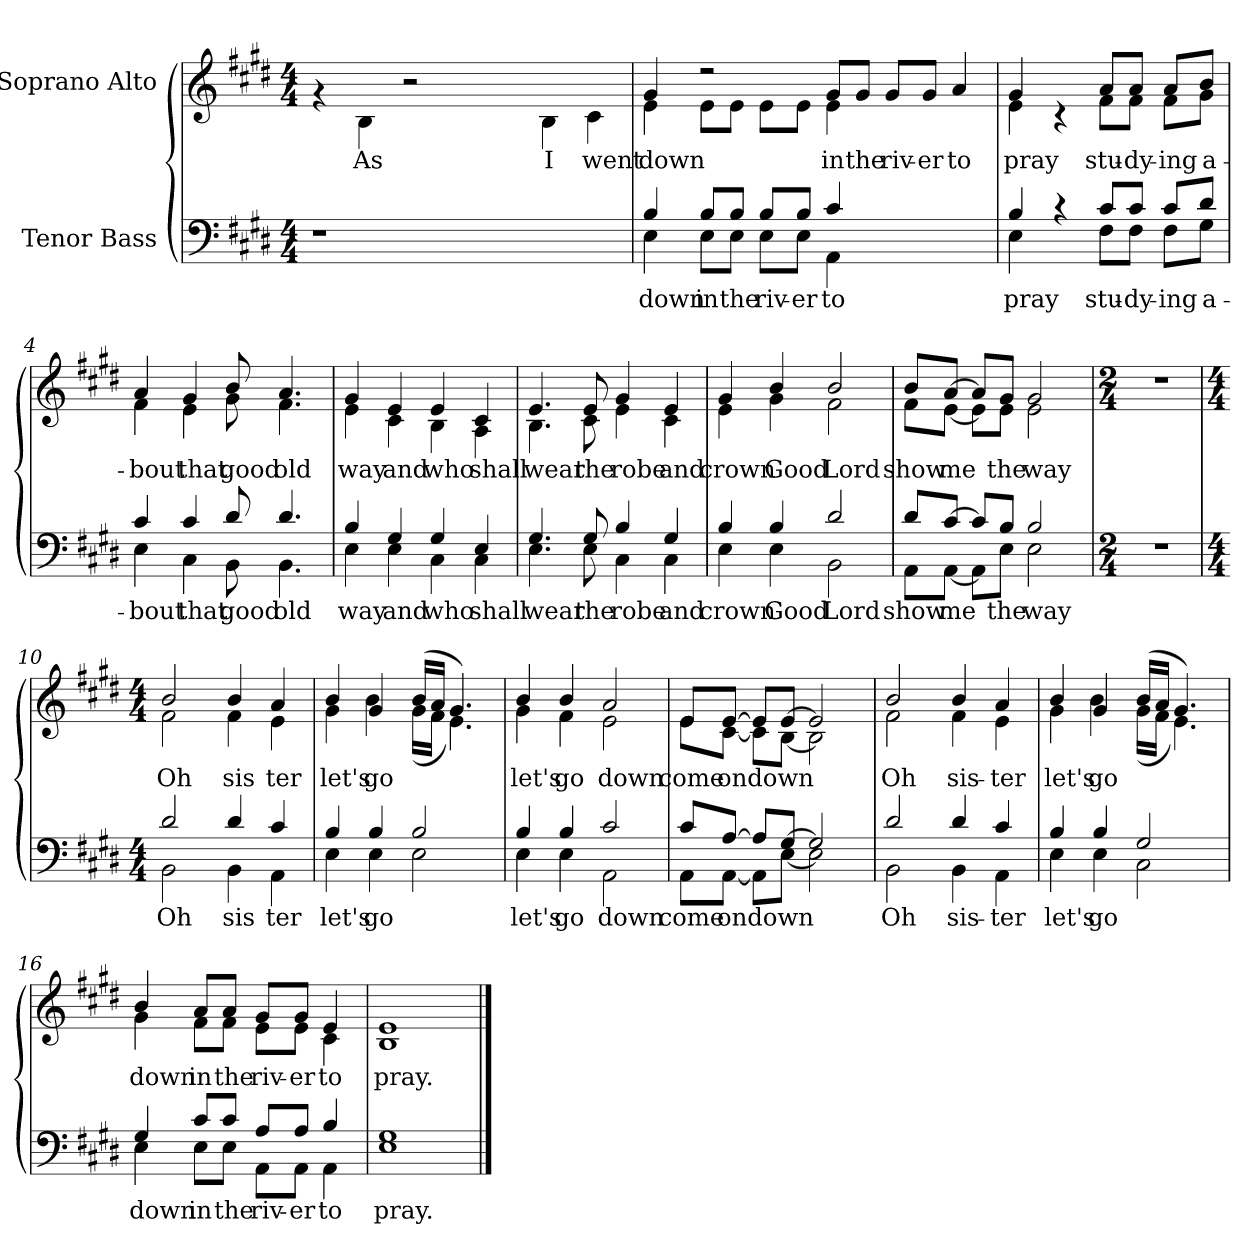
**kern	**text	**kern	**text
*part2	*part2	*part1	*part1
*staff2	*staff2	*staff1	*staff1
*I"Tenor Bass	*	*I"Soprano Alto	*
*clefF4	*	*clefG2	*
*k[f#c#g#d#]	*	*k[f#c#g#d#]	*
*E:	*	*E:	*
*M4/4	*	*M4/4	*
=1	=1	=1	=1
!LO:N:vis=1	!	!	!
1r	.	4rg	.
!	!	!	!LO:LY:b
.	.	4B\	As
.	.	2r	.
1ryy	.	2ryy	.
!	!	!	!LO:LY:b
.	.	4B\	I
!	!	!	!LO:LY:b
.	.	4c#\	went
=2	=2	=2	=2
!	!LO:LY:a	!	!LO:LY:b
*^	*	*^	*
4B/	4E\	down	4g#/	4e\	down
!	!	!LO:LY:a	!	!	!
8B/L	8E\L	in	2r	8e\L	.
!	!	!LO:LY:a	!	!	!
8B/J	8E\J	the	.	8e\J	.
!	!	!LO:LY:a	!	!	!
8B/L	8E\L	riv-	.	8e\L	.
!	!	!LO:LY:a:rj	!	!	!
8B/J	8E\J	-er	.	8e\J	.
!	!	!LO:LY:a	!	!	!LO:LY:b
4c#/	4AA\	to	8g#/L	4e\	in
!	!	!	!	!	!LO:LY:b
.	.	.	8g#/J	.	the
!	!	!	!	!	!LO:LY:b
2ryy	2ryy	.	8g#/L	2ryy	riv-
!	!	!	!	!	!LO:LY:b:rj
.	.	.	8g#/J	.	-er
!	!	!	!	!	!LO:LY:b
.	.	.	4a/	.	to
=3	=3	=3	=3	=3	=3
!	!	!LO:LY:a	!	!	!LO:LY:b
4B/	4E\	pray	4g#/	4e\	pray
4rc	4ryy	.	4ryy	4rc	.
!	!	!LO:LY:a	!	!	!LO:LY:b
8c#/L	8F#\L	-stu-	8a/L	8f#\L	stu-
!	!	!LO:LY:a	!	!	!LO:LY:b
8c#/J	8F#\J	dy-	8a/J	8f#\J	-dy-
!	!	!LO:LY:a:rj	!	!	!LO:LY:b:rj
8c#/L	8F#\L	-ing	8a/L	8f#\L	-ing
!	!	!LO:LY:a	!	!	!LO:LY:b
8d#/J	8G#\J	a-	8b/J	8g#\J	a-
!!LO:LB:g=z	!!
=4	=4	=4	=4	=4	=4
!	!	!LO:LY:a	!	!	!LO:LY:b
4c#/	4E\	-bout	4a/	4f#\	-bout
!	!	!LO:LY:a	!	!	!LO:LY:b
4c#/	4C#\	that	4g#/	4e\	that
!	!	!LO:LY:a	!	!	!LO:LY:b
8d#/	8BB\	good	8b/	8g#\	good
!	!	!LO:LY:a	!	!	!LO:LY:b
4.d#/	4.BB\	old	4.a/	4.f#\	old
=5	=5	=5	=5	=5	=5
!	!	!LO:LY:a	!	!	!LO:LY:b
4B/	4E\	way	4g#/	4e\	way
!	!	!LO:LY:a	!	!	!LO:LY:b
4G#/	4E\	and	4e/	4c#\	and
!	!	!LO:LY:a	!	!	!LO:LY:b
4G#/	4C#\	who	4e/	4B\	who
!	!	!LO:LY:a	!	!	!LO:LY:b
4E/	4C#\	shall	4c#/	4A\	shall
=6	=6	=6	=6	=6	=6
!	!	!LO:LY:a	!	!	!LO:LY:b
4.G#/	4.E\	wear	4.e/	4.B\	wear
!	!	!LO:LY:a	!	!	!LO:LY:b
8G#/	8E\	the	8e/	8c#\	the
!	!	!LO:LY:a	!	!	!LO:LY:b
4B/	4C#\	robe	4g#/	4e\	robe
!	!	!LO:LY:a	!	!	!LO:LY:b
4G#/	4C#\	and	4e/	4c#\	and
=7	=7	=7	=7	=7	=7
!	!	!LO:LY:a	!	!	!LO:LY:b
4B/	4E\	crown	4g#/	4e\	crown
!	!	!LO:LY:a	!	!	!LO:LY:b
4B/	4E\	Good	4b/	4g#\	Good
!	!	!LO:LY:a	!	!	!LO:LY:b
2d#/	2BB\	Lord	2b/	2f#\	Lord
!!LO:LB:g=z	!!
=8	=8	=8	=8	=8	=8
!	!	!LO:LY:a	!	!	!LO:LY:b
8d#/L	8AA\L	show	8b/L	8f#\L	show
!	!	!LO:LY:a	!	!	!LO:LY:b
[>8c#/J	[<8AA\J	me	[>8a/J	[<8e\J	me
8c#/L]	8AA\L]	.	8a/L]	8e\L]	.
!	!	!LO:LY:a	!	!	!LO:LY:b
8B/J	8E\J	the	8g#/J	8e\J	the
!	!	!LO:LY:a	!	!	!LO:LY:b
2B/	2E\	way	2g#/	2e\	way
*v	*v	*	*	*	*
*	*	*v	*v	*
=9	=9	=9	=9
*M2/4	*	*M2/4	*
*^	*	*^	*
!LO:N:vis=1	!	!	!LO:N:vis=1	!	!
*v	*v	*	*	*	*
*	*	*v	*v	*
2r	.	2r	.
=10	=10	=10	=10
*M4/4	*	*M4/4	*
!	!LO:LY:a	!	!LO:LY:b
*^	*	*^	*
2d#/	2BB\	Oh	2b/	2f#\	Oh
!	!	!LO:LY:a	!	!	!LO:LY:b
4d#/	4BB\	sis	4b/	4f#\	sis
!	!	!LO:LY:a	!	!	!LO:LY:b
4c#/	4AA\	ter	4a/	4e\	ter
=11	=11	=11	=11	=11	=11
!	!	!LO:LY:a	!	!	!LO:LY:b
4B/	4E\	let's	4b/	4g#\	let's
!	!	!LO:LY:a	!	!	!LO:LY:b
!	!	!	!	!	!LO:LY:b
4B/	4E\	go	4g#/	4b\	go
2B/	2E\	.	(>16b/LL	(<16g#\LL	.
.	.	.	16a/JJ	16f#\JJ	.
.	.	.	4.g#/)	4.e\)	.
=12	=12	=12	=12	=12	=12
!	!	!LO:LY:a	!	!	!LO:LY:b
4B/	4E\	let's	4b/	4g#\	let's
!	!	!LO:LY:a	!	!	!LO:LY:b
4B/	4E\	go	4b/	4f#\	go
!	!	!LO:LY:a	!	!	!LO:LY:b
2c#/	2AA\	down	2a/	2e\	down
!!LO:LB:g=z	!!
=13	=13	=13	=13	=13	=13
!	!	!LO:LY:a	!	!	!LO:LY:b
8c#/L	8AA\L	come	8e/L	8e\L	come
!	!	!LO:LY:a	!	!	!LO:LY:b
[>8A/J	[<8AA\J	on	[>8e/J	[<8c#\J	on
!	!	!LO:LY:a	!	!	!LO:LY:b
8A/L]	8AA\L]	down	8e/L]	8c#\L]	down
[>8G#/J	[<8E\J	.	[>8e/J	[<8B\J	.
2G#/]	2E\]	.	2e/]	2B\]	.
=14	=14	=14	=14	=14	=14
!	!	!LO:LY:a	!	!	!LO:LY:b
2d#/	2BB\	Oh	2b/	2f#\	Oh
!	!	!LO:LY:a	!	!	!LO:LY:b
4d#/	4BB\	sis-	4b/	4f#\	sis-
!	!	!LO:LY:a:rj	!	!	!LO:LY:b:rj
4c#/	4AA\	-ter	4a/	4e\	-ter
=15	=15	=15	=15	=15	=15
!	!	!LO:LY:a	!	!	!LO:LY:b
4B/	4E\	let's	4b/	4g#\	let's
!	!	!LO:LY:a	!	!	!LO:LY:b
!	!	!	!	!	!LO:LY:b
4B/	4E\	go	4g#/	4b\	go
2G#/	2C#\	.	(>16b/LL	(<16g#\LL	.
.	.	.	16a/JJ	16f#\JJ	.
.	.	.	4.g#/)	4.e\)	.
=16	=16	=16	=16	=16	=16
!	!	!LO:LY:a	!	!	!LO:LY:b
4G#/	4E\	down	4b/	4g#\	down
!	!	!LO:LY:a	!	!	!LO:LY:b
8c#/L	8E\L	in	8a/L	8f#\L	in
!	!	!LO:LY:a	!	!	!LO:LY:b
8c#/J	8E\J	the	8a/J	8f#\J	the
!	!	!LO:LY:a	!	!	!LO:LY:b
8A/L	8AA\L	riv-	8g#/L	8e\L	riv-
!	!	!LO:LY:a:rj	!	!	!LO:LY:b:rj
8A/J	8AA\J	-er	8g#/J	8e\J	-er
!	!	!LO:LY:a	!	!	!LO:LY:b
4B/	4AA\	to	4e/	4c#\	to
=17	=17	=17	=17	=17	=17
!	!	!LO:LY:a	!	!	!LO:LY:b
*v	*v	*	*	*	*
*	*	*v	*v	*
1E 1G#	pray.	1B 1e	pray.
==	==	==	==
*-	*-	*-	*-
